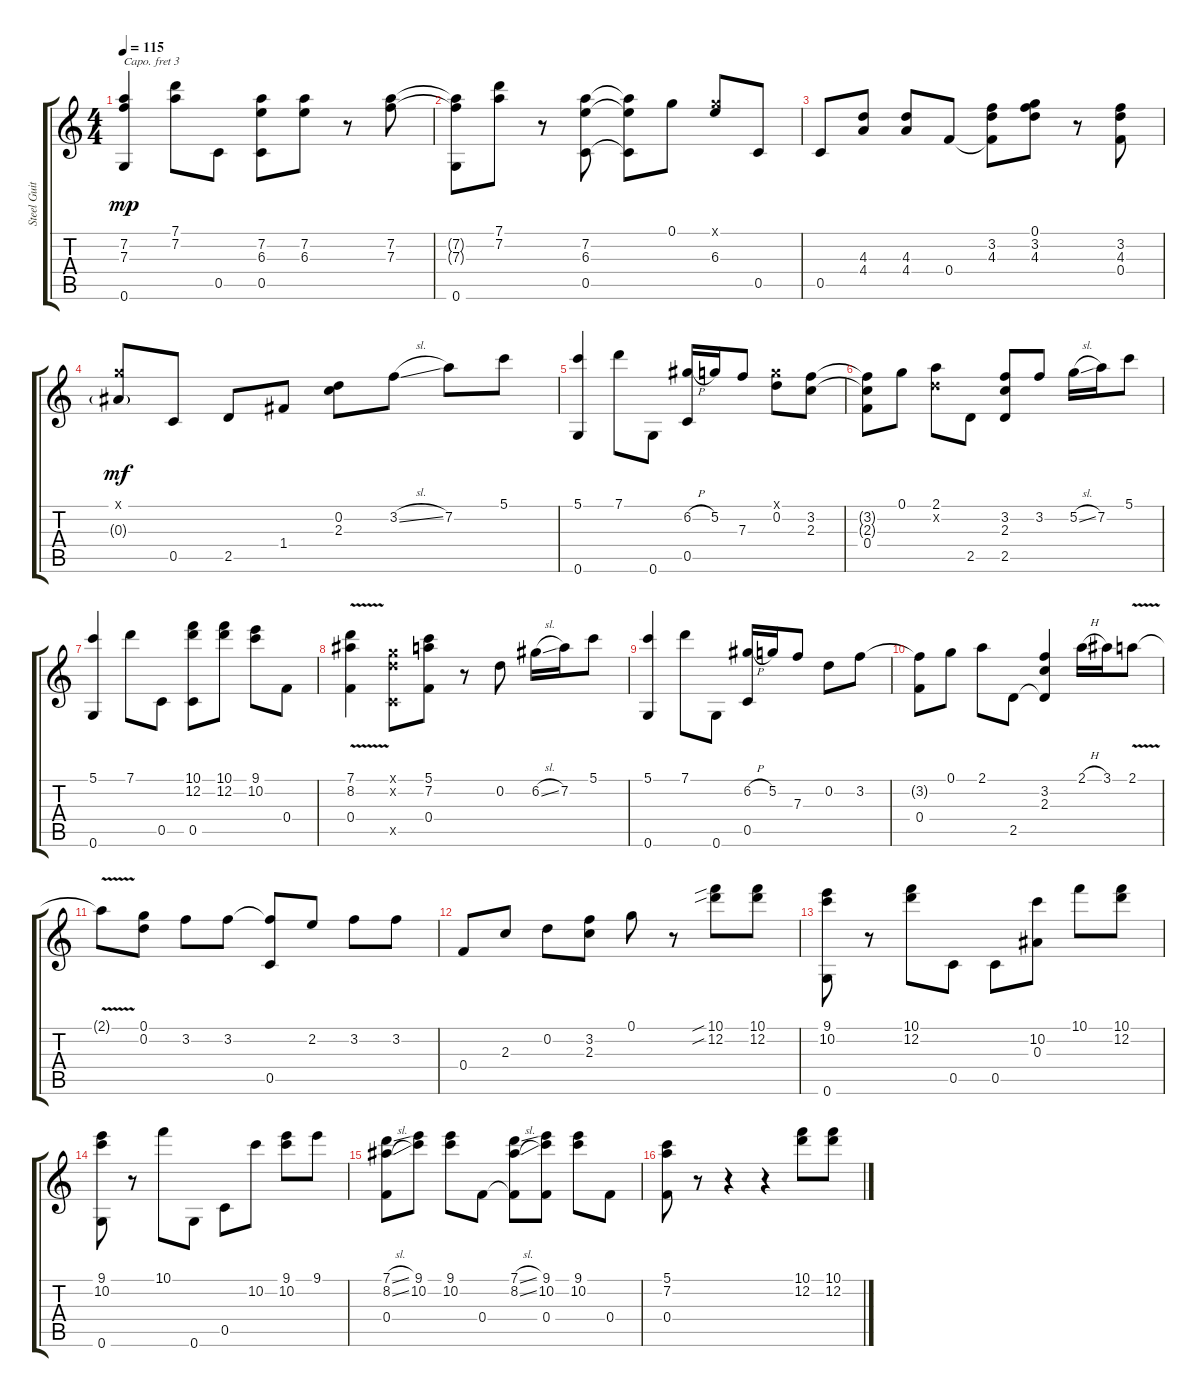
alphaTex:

\track ("Steel Guitar" "Steel Guit") {instrument acousticguitarsteel}
\staff {score tabs}
\capo 3
\tuning (E4 B3 G3 D3 A2 E2) {hide}
\ts (4 4)
\tempo 115
\clef g2
\ks c
(7.2 7.3 0.6).4{dy mp} (7.1 7.2).8 0.5.8 (7.2 6.3 0.5).8 (7.2 6.3).8 r.8 (7.2 7.3).8 |
(7.2{t} 7.3{t} 0.6).8 (7.1 7.2).8 r.8 (7.2 6.3 0.5).8 (7.2{t} 6.3{t} 0.5{t}).8 0.1.8 (0.1{x} 6.3).8 0.5.8 |
0.5.8 (4.3 4.4).8 (4.3 4.4).8 0.4.8 (3.2 4.3 0.4{t}).8 (0.1 3.2 4.3).8 r.8 (3.2 4.3 0.4).8 |
(0.1{x} 0.3{g}).8{dy mf} 0.5.8 2.5.8 1.4.8 (0.2 2.3).8 3.2{sl}.8 7.2.8 5.1.8 |
(5.1 0.6).4 7.1.8 0.6.8 (6.2{h} 0.5).16 5.2.16 7.3.8 (0.1{x} 0.2).8 (3.2 2.3).8 |
(3.2{t} 2.3{t} 0.4).8 0.1.8 (2.1 0.2{x}).8 2.5.8 (3.2 2.3 2.5).8 3.2.8 5.2{sl}.16 7.2.16 5.1.8 |
(5.1 0.6).4 7.1.8 0.5.8 (10.1 12.2 0.5).8 (10.1 12.2).8 (9.1 10.2).8 0.4.8 |
(7.1{v} 8.2{v} 0.4).4 (0.1{x} 0.2{x} 0.5{x}).8 (5.1 7.2 0.4).8 r.8 0.2.8 6.2{sl}.16 7.2.16 5.1.8 |
(5.1 0.6).4 7.1.8 0.6.8 (6.2{h} 0.5).16 5.2.16 7.3.8 0.2.8 3.2.8 |
(3.2{t} 0.4).8 0.1.8 2.1.8 2.5.8 (3.2 2.3 2.5{t}).4 2.1{h}.16 3.1.16 2.1{v}.8 |
2.1{t}.8 (0.1 0.2).8 3.2.8 3.2.8 (3.2{t} 0.5).8 2.2.8 3.2.8 3.2.8 |
0.4.8 2.3.8 0.2.8 (3.2 2.3).8 0.1.8 r.8 (10.1{sib} 12.2{sib}).8 (10.1 12.2).8 |
(9.1 10.2 0.6).8 r.8 (10.1 12.2).8 0.5.8 0.5.8 (10.2 0.3).8 10.1.8 (10.1 12.2).8 |
(9.1 10.2 0.6).8 r.8 10.1.8 0.6.8 0.5.8 10.2.8 (9.1 10.2).8 9.1.8 |
(7.1{sl} 8.2{sl} 0.4).8 (9.1 10.2).8 (9.1 10.2).8 0.4.8 (7.1{sl} 8.2{sl} 0.4{t}).8 (9.1 10.2 0.4).8 (9.1 10.2).8 0.4.8 |
(5.1 7.2 0.4).8 r.8 r.4 r.4 (10.1 12.2).8 (10.1 12.2).8
